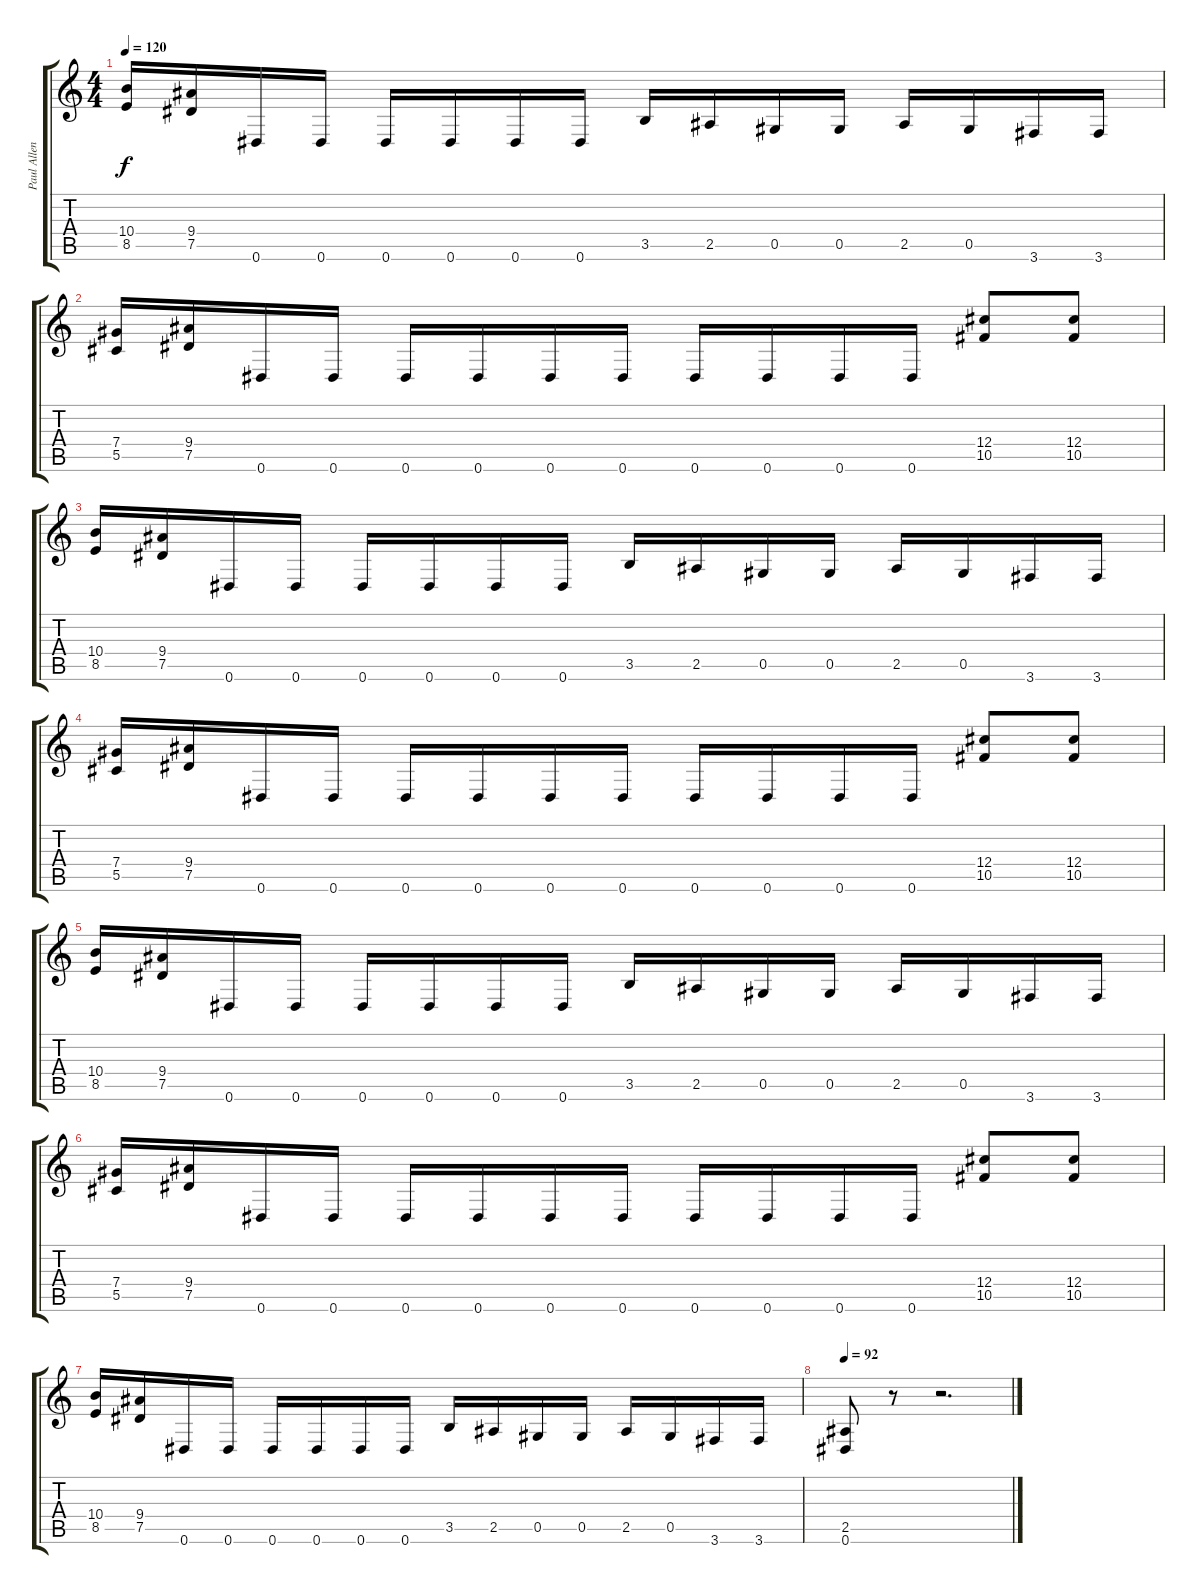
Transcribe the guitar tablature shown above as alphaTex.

\track ("Paul Allender" "Paul Allen") {instrument overdrivenguitar}
\staff {score tabs}
\tuning (Eb4 Bb3 Gb3 Db3 Ab2 Eb2) {hide}
\ts (4 4)
\tempo 120
\clef g2
\ks c
(10.4 8.5).16{dy f} (9.4 7.5).16 0.6.16 0.6.16 0.6.16 0.6.16 0.6.16 0.6.16 3.5.16 2.5.16 0.5.16 0.5.16 2.5.16 0.5.16 3.6.16 3.6.16 |
(7.4 5.5).16 (9.4 7.5).16 0.6.16 0.6.16 0.6.16 0.6.16 0.6.16 0.6.16 0.6.16 0.6.16 0.6.16 0.6.16 (12.4 10.5).8 (12.4 10.5).8 |
(10.4 8.5).16 (9.4 7.5).16 0.6.16 0.6.16 0.6.16 0.6.16 0.6.16 0.6.16 3.5.16 2.5.16 0.5.16 0.5.16 2.5.16 0.5.16 3.6.16 3.6.16 |
(7.4 5.5).16 (9.4 7.5).16 0.6.16 0.6.16 0.6.16 0.6.16 0.6.16 0.6.16 0.6.16 0.6.16 0.6.16 0.6.16 (12.4 10.5).8 (12.4 10.5).8 |
(10.4 8.5).16 (9.4 7.5).16 0.6.16 0.6.16 0.6.16 0.6.16 0.6.16 0.6.16 3.5.16 2.5.16 0.5.16 0.5.16 2.5.16 0.5.16 3.6.16 3.6.16 |
(7.4 5.5).16 (9.4 7.5).16 0.6.16 0.6.16 0.6.16 0.6.16 0.6.16 0.6.16 0.6.16 0.6.16 0.6.16 0.6.16 (12.4 10.5).8 (12.4 10.5).8 |
(10.4 8.5).16 (9.4 7.5).16 0.6.16 0.6.16 0.6.16 0.6.16 0.6.16 0.6.16 3.5.16 2.5.16 0.5.16 0.5.16 2.5.16 0.5.16 3.6.16 3.6.16 |
\tempo 92
(2.5 0.6).8 r.8 r.2{d}
